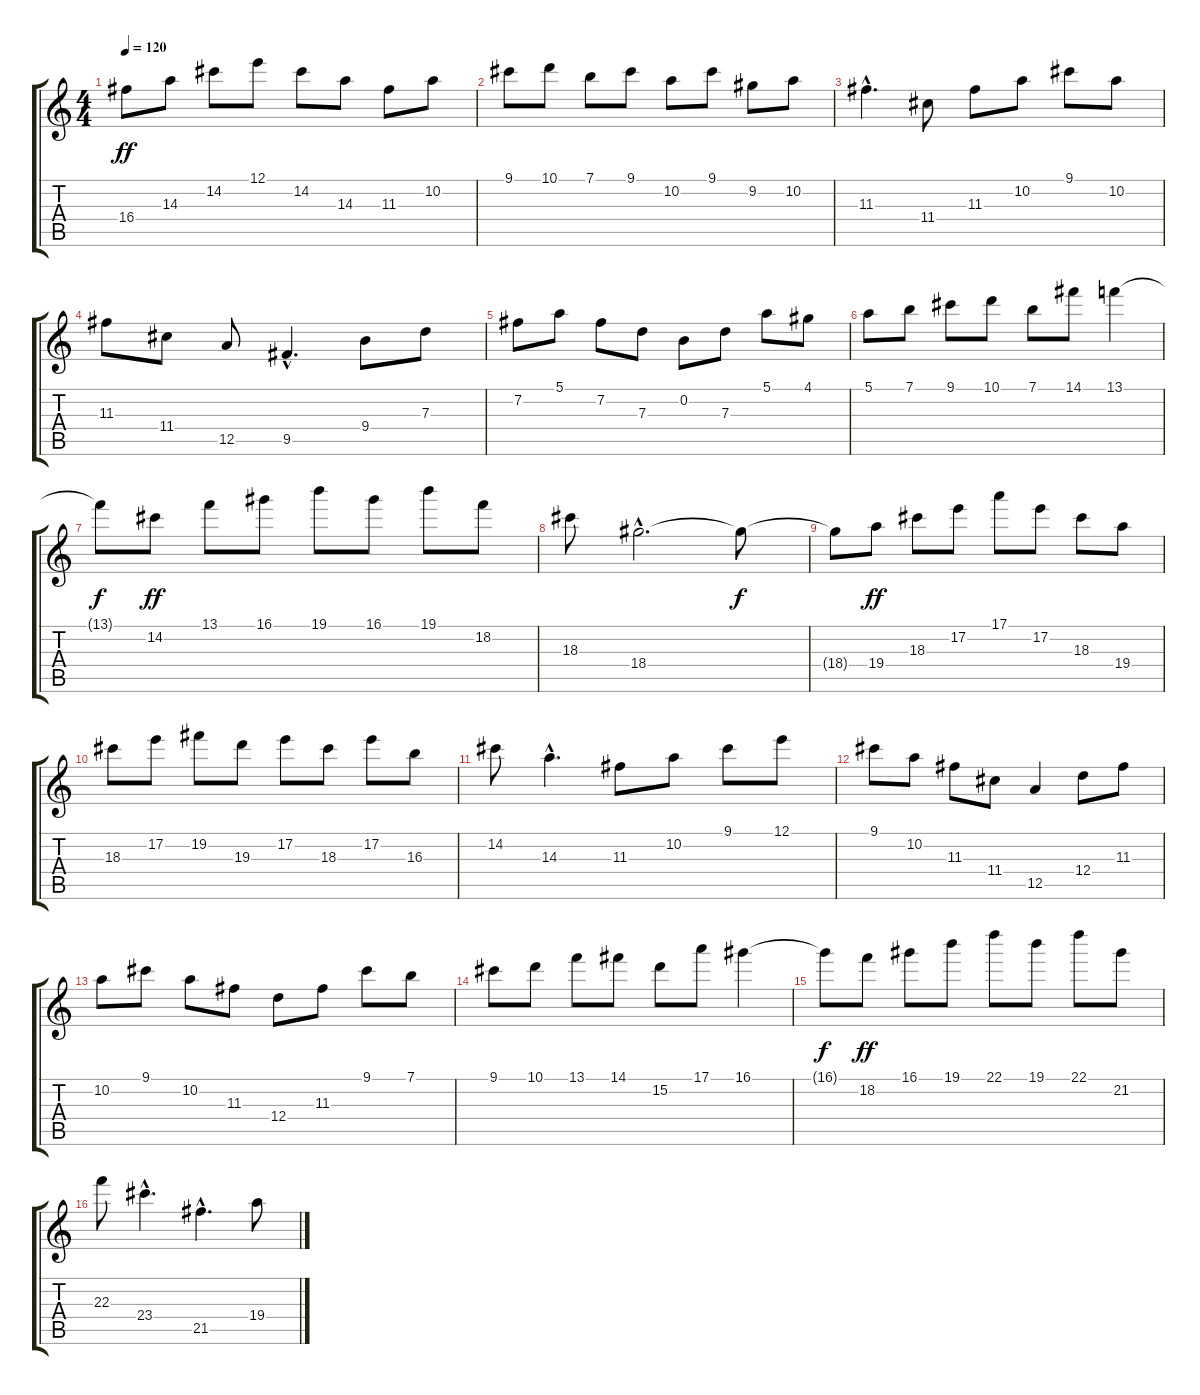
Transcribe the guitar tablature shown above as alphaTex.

\track "" {instrument acousticguitarnylon}
\staff {score tabs}
\tuning (E4 B3 G3 D3 A2 E2) {hide}
\ts (4 4)
\tempo 120
\clef g2
\ks c
16.4.8{dy ff} 14.3.8 14.2.8 12.1.8 14.2.8 14.3.8 11.3.8 10.2.8 |
9.1.8 10.1.8 7.1.8 9.1.8 10.2.8 9.1.8 9.2.8 10.2.8 |
11.3{hac}.4{d} 11.4.8 11.3.8 10.2.8 9.1.8 10.2.8 |
11.3.8 11.4.8 12.5.8 9.5{hac}.4{d} 9.4.8 7.3.8 |
7.2.8 5.1.8 7.2.8 7.3.8 0.2.8 7.3.8 5.1.8 4.1.8 |
5.1.8 7.1.8 9.1.8 10.1.8 7.1.8 14.1.8 13.1.4 |
13.1{t}.8{dy f} 14.2.8{dy ff} 13.1.8 16.1.8 19.1.8 16.1.8 19.1.8 18.2.8 |
18.3.8 18.4{hac}.2{d} 18.4{t}.8{dy f} |
18.4{t}.8 19.4.8{dy ff} 18.3.8 17.2.8 17.1.8 17.2.8 18.3.8 19.4.8 |
18.3.8 17.2.8 19.2.8 19.3.8 17.2.8 18.3.8 17.2.8 16.3.8 |
14.2.8 14.3{hac}.4{d} 11.3.8 10.2.8 9.1.8 12.1.8 |
9.1.8 10.2.8 11.3.8 11.4.8 12.5.4 12.4.8 11.3.8 |
10.2.8 9.1.8 10.2.8 11.3.8 12.4.8 11.3.8 9.1.8 7.1.8 |
9.1.8 10.1.8 13.1.8 14.1.8 15.2.8 17.1.8 16.1.4 |
16.1{t}.8{dy f} 18.2.8{dy ff} 16.1.8 19.1.8 22.1.8 19.1.8 22.1.8 21.2.8 |
22.3.8 23.4{hac}.4{d} 21.5{hac}.4{d} 19.4.8
